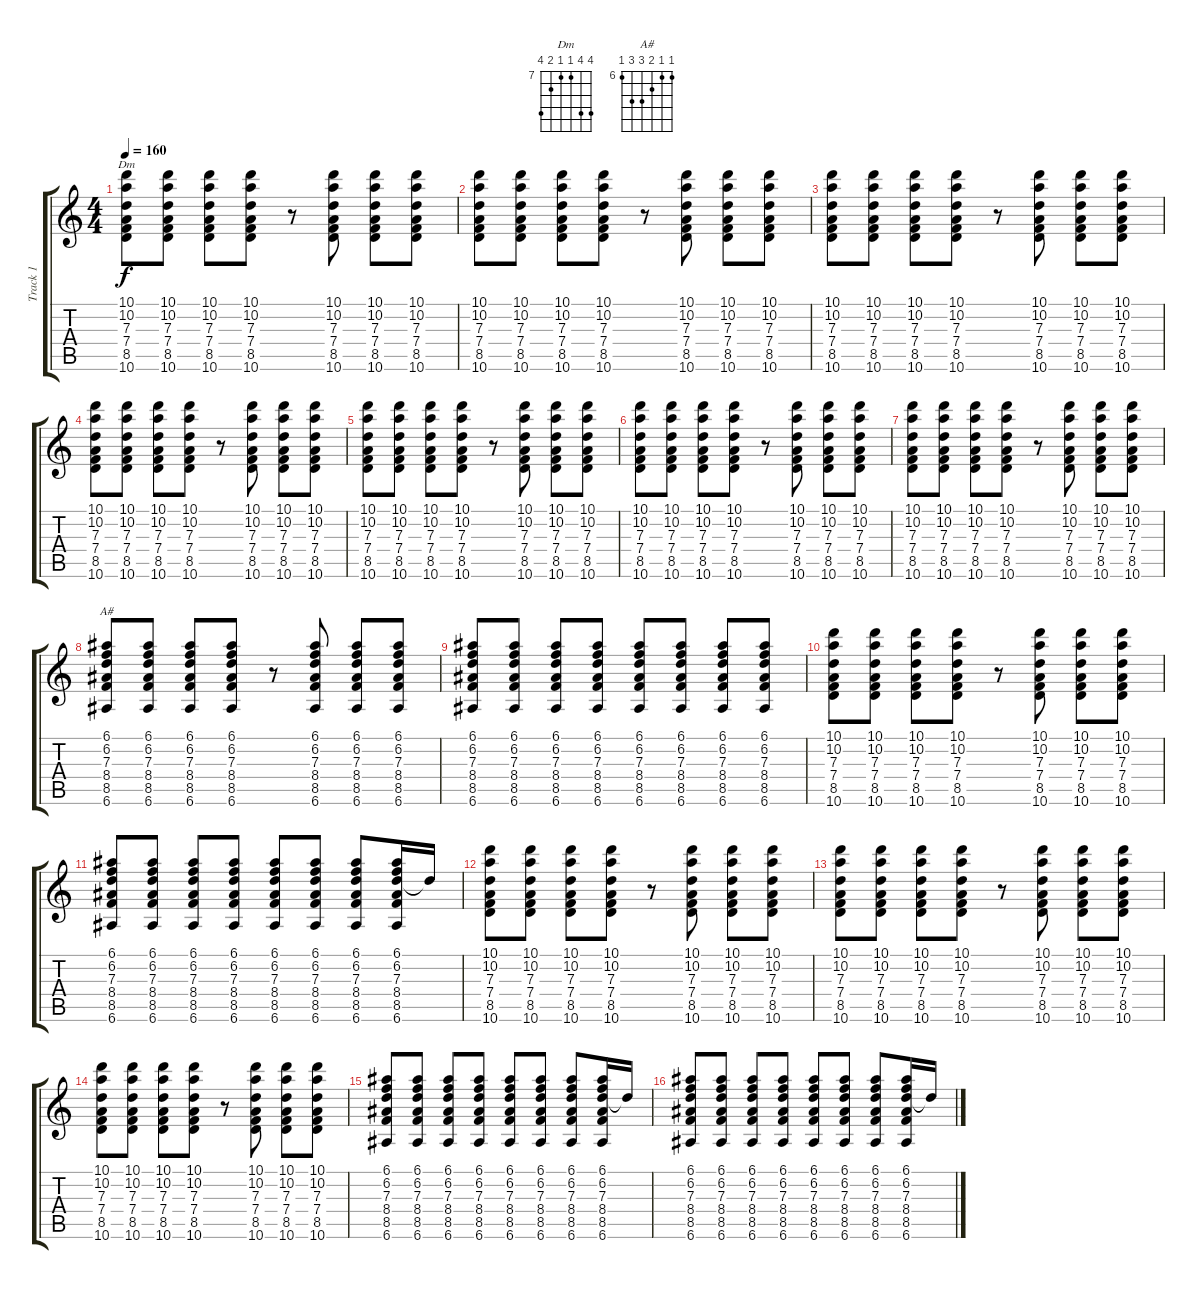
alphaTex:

\track ("Track 1" "Track 1") {instrument acousticguitarsteel}
\staff {score tabs}
\tuning (E4 B3 G3 D3 A2 E2) {hide}
\chord ("Dm" 10 10 7 7 8 10) {firstfret 7}
\chord ("A#" 6 6 7 8 8 6) {firstfret 6}
\ts (4 4)
\tempo 160
\clef g2
\ks c
(10.1 10.2 7.3 7.4 8.5 10.6).8{ch "Dm" dy f} (10.1 10.2 7.3 7.4 8.5 10.6).8 (10.1 10.2 7.3 7.4 8.5 10.6).8 (10.1 10.2 7.3 7.4 8.5 10.6).8 r.8 (10.1 10.2 7.3 7.4 8.5 10.6).8 (10.1 10.2 7.3 7.4 8.5 10.6).8 (10.1 10.2 7.3 7.4 8.5 10.6).8 |
(10.1 10.2 7.3 7.4 8.5 10.6).8 (10.1 10.2 7.3 7.4 8.5 10.6).8 (10.1 10.2 7.3 7.4 8.5 10.6).8 (10.1 10.2 7.3 7.4 8.5 10.6).8 r.8 (10.1 10.2 7.3 7.4 8.5 10.6).8 (10.1 10.2 7.3 7.4 8.5 10.6).8 (10.1 10.2 7.3 7.4 8.5 10.6).8 |
(10.1 10.2 7.3 7.4 8.5 10.6).8 (10.1 10.2 7.3 7.4 8.5 10.6).8 (10.1 10.2 7.3 7.4 8.5 10.6).8 (10.1 10.2 7.3 7.4 8.5 10.6).8 r.8 (10.1 10.2 7.3 7.4 8.5 10.6).8 (10.1 10.2 7.3 7.4 8.5 10.6).8 (10.1 10.2 7.3 7.4 8.5 10.6).8 |
(10.1 10.2 7.3 7.4 8.5 10.6).8 (10.1 10.2 7.3 7.4 8.5 10.6).8 (10.1 10.2 7.3 7.4 8.5 10.6).8 (10.1 10.2 7.3 7.4 8.5 10.6).8 r.8 (10.1 10.2 7.3 7.4 8.5 10.6).8 (10.1 10.2 7.3 7.4 8.5 10.6).8 (10.1 10.2 7.3 7.4 8.5 10.6).8 |
(10.1 10.2 7.3 7.4 8.5 10.6).8 (10.1 10.2 7.3 7.4 8.5 10.6).8 (10.1 10.2 7.3 7.4 8.5 10.6).8 (10.1 10.2 7.3 7.4 8.5 10.6).8 r.8 (10.1 10.2 7.3 7.4 8.5 10.6).8 (10.1 10.2 7.3 7.4 8.5 10.6).8 (10.1 10.2 7.3 7.4 8.5 10.6).8 |
(10.1 10.2 7.3 7.4 8.5 10.6).8 (10.1 10.2 7.3 7.4 8.5 10.6).8 (10.1 10.2 7.3 7.4 8.5 10.6).8 (10.1 10.2 7.3 7.4 8.5 10.6).8 r.8 (10.1 10.2 7.3 7.4 8.5 10.6).8 (10.1 10.2 7.3 7.4 8.5 10.6).8 (10.1 10.2 7.3 7.4 8.5 10.6).8 |
(10.1 10.2 7.3 7.4 8.5 10.6).8 (10.1 10.2 7.3 7.4 8.5 10.6).8 (10.1 10.2 7.3 7.4 8.5 10.6).8 (10.1 10.2 7.3 7.4 8.5 10.6).8 r.8 (10.1 10.2 7.3 7.4 8.5 10.6).8 (10.1 10.2 7.3 7.4 8.5 10.6).8 (10.1 10.2 7.3 7.4 8.5 10.6).8 |
(6.1 6.2 7.3 8.4 8.5 6.6).8{ch "A#"} (6.1 6.2 7.3 8.4 8.5 6.6).8 (6.1 6.2 7.3 8.4 8.5 6.6).8 (6.1 6.2 7.3 8.4 8.5 6.6).8 r.8 (6.1 6.2 7.3 8.4 8.5 6.6).8 (6.1 6.2 7.3 8.4 8.5 6.6).8 (6.1 6.2 7.3 8.4 8.5 6.6).8 |
(6.1 6.2 7.3 8.4 8.5 6.6).8 (6.1 6.2 7.3 8.4 8.5 6.6).8 (6.1 6.2 7.3 8.4 8.5 6.6).8 (6.1 6.2 7.3 8.4 8.5 6.6).8 (6.1 6.2 7.3 8.4 8.5 6.6).8 (6.1 6.2 7.3 8.4 8.5 6.6).8 (6.1 6.2 7.3 8.4 8.5 6.6).8 (6.1 6.2 7.3 8.4 8.5 6.6).8 |
(10.1 10.2 7.3 7.4 8.5 10.6).8 (10.1 10.2 7.3 7.4 8.5 10.6).8 (10.1 10.2 7.3 7.4 8.5 10.6).8 (10.1 10.2 7.3 7.4 8.5 10.6).8 r.8 (10.1 10.2 7.3 7.4 8.5 10.6).8 (10.1 10.2 7.3 7.4 8.5 10.6).8 (10.1 10.2 7.3 7.4 8.5 10.6).8 |
(6.1 6.2 7.3 8.4 8.5 6.6).8 (6.1 6.2 7.3 8.4 8.5 6.6).8 (6.1 6.2 7.3 8.4 8.5 6.6).8 (6.1 6.2 7.3 8.4 8.5 6.6).8 (6.1 6.2 7.3 8.4 8.5 6.6).8 (6.1 6.2 7.3 8.4 8.5 6.6).8 (6.1 6.2 7.3 8.4 8.5 6.6).8 (6.1 6.2 7.3 8.4 8.5 6.6).16 7.3{t}.16 |
(10.1 10.2 7.3 7.4 8.5 10.6).8 (10.1 10.2 7.3 7.4 8.5 10.6).8 (10.1 10.2 7.3 7.4 8.5 10.6).8 (10.1 10.2 7.3 7.4 8.5 10.6).8 r.8 (10.1 10.2 7.3 7.4 8.5 10.6).8 (10.1 10.2 7.3 7.4 8.5 10.6).8 (10.1 10.2 7.3 7.4 8.5 10.6).8 |
(10.1 10.2 7.3 7.4 8.5 10.6).8 (10.1 10.2 7.3 7.4 8.5 10.6).8 (10.1 10.2 7.3 7.4 8.5 10.6).8 (10.1 10.2 7.3 7.4 8.5 10.6).8 r.8 (10.1 10.2 7.3 7.4 8.5 10.6).8 (10.1 10.2 7.3 7.4 8.5 10.6).8 (10.1 10.2 7.3 7.4 8.5 10.6).8 |
(10.1 10.2 7.3 7.4 8.5 10.6).8 (10.1 10.2 7.3 7.4 8.5 10.6).8 (10.1 10.2 7.3 7.4 8.5 10.6).8 (10.1 10.2 7.3 7.4 8.5 10.6).8 r.8 (10.1 10.2 7.3 7.4 8.5 10.6).8 (10.1 10.2 7.3 7.4 8.5 10.6).8 (10.1 10.2 7.3 7.4 8.5 10.6).8 |
(6.1 6.2 7.3 8.4 8.5 6.6).8 (6.1 6.2 7.3 8.4 8.5 6.6).8 (6.1 6.2 7.3 8.4 8.5 6.6).8 (6.1 6.2 7.3 8.4 8.5 6.6).8 (6.1 6.2 7.3 8.4 8.5 6.6).8 (6.1 6.2 7.3 8.4 8.5 6.6).8 (6.1 6.2 7.3 8.4 8.5 6.6).8 (6.1 6.2 7.3 8.4 8.5 6.6).16 7.3{t}.16 |
(6.1 6.2 7.3 8.4 8.5 6.6).8 (6.1 6.2 7.3 8.4 8.5 6.6).8 (6.1 6.2 7.3 8.4 8.5 6.6).8 (6.1 6.2 7.3 8.4 8.5 6.6).8 (6.1 6.2 7.3 8.4 8.5 6.6).8 (6.1 6.2 7.3 8.4 8.5 6.6).8 (6.1 6.2 7.3 8.4 8.5 6.6).8 (6.1 6.2 7.3 8.4 8.5 6.6).16 7.3{t}.16
